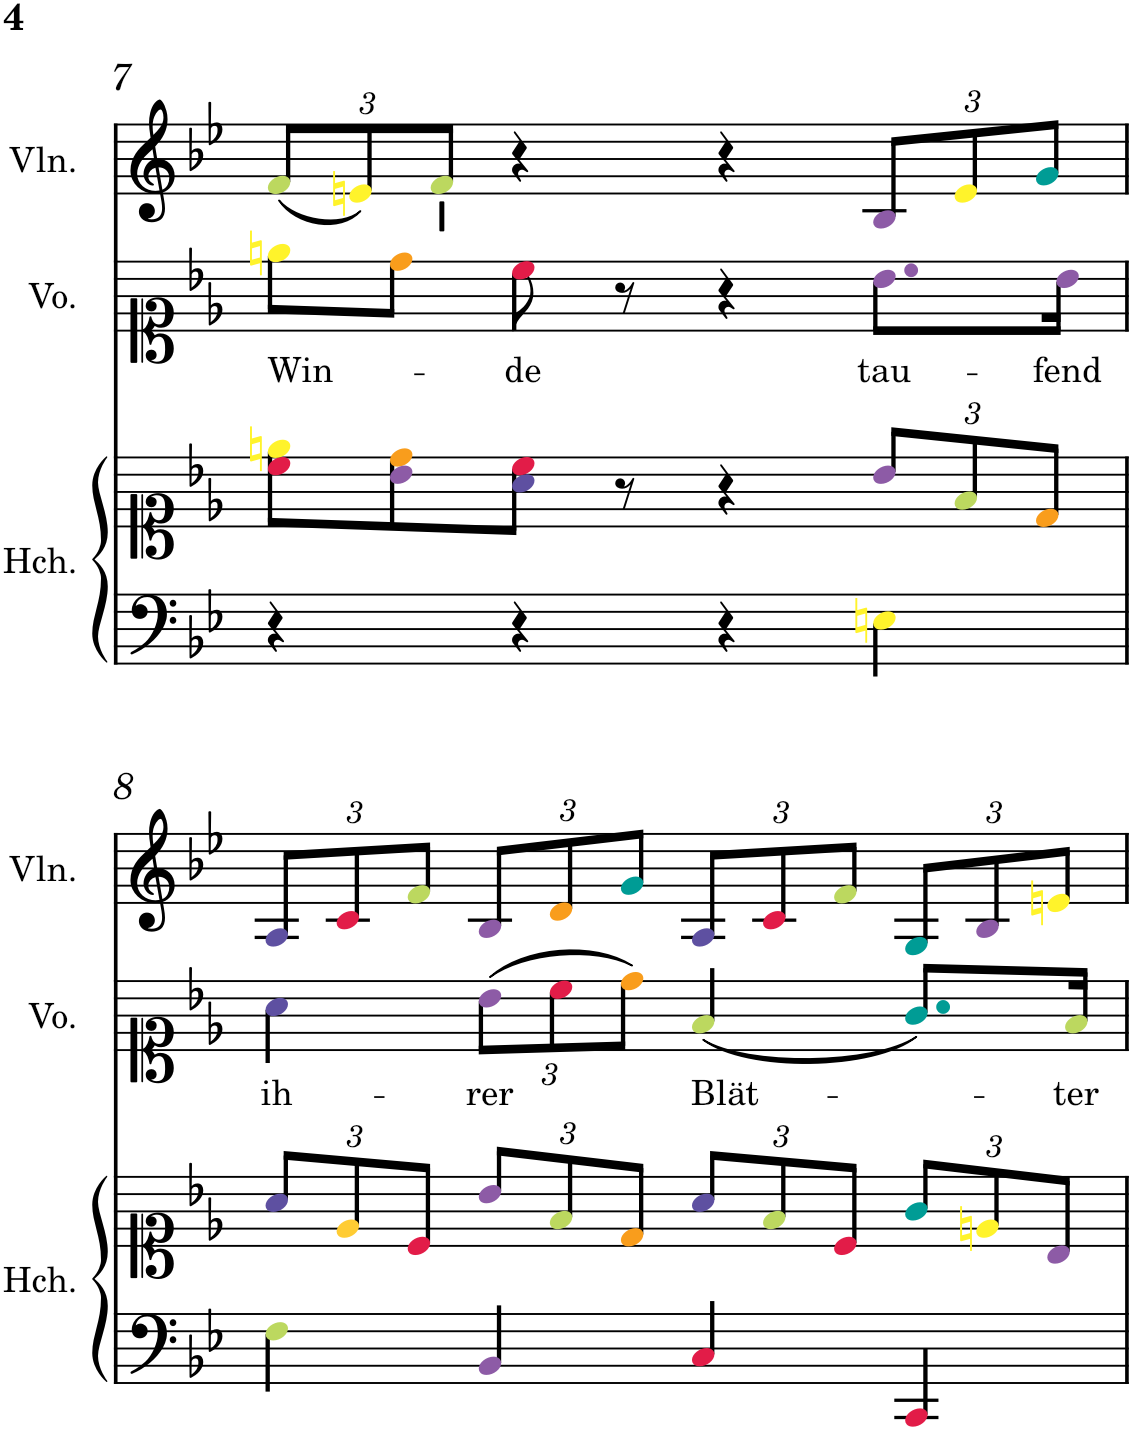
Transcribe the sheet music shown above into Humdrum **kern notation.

**kern	**kern	**kern	**text	**kern
*part3	*part3	*part2	*part2	*part1
*staff4	*staff3	*staff2	*staff2	*staff1
*I"Harpsichord	*	*I"Voice	*	*I"Violin
*I'Hch.	*	*I'Vo.	*	*I'Vln.
!!LO:PB:g=z
*clefF4	*clefC1	*clefC1	*	*clefG2
*k[b-e-]	*k[b-e-]	*k[b-e-]	*	*k[b-e-]
*M4/4	*M4/4	*M4/4	*	*M4/4
*met(c)	*met(c)	*met(c)	*	*met(c)
=7	=7	=7	=7	=7
!	!	!	!LO:LY:b	!
*	*	*	*	*Xbrackettup
4r	8cci\ 8eenj\L	8eenj\L	Win-	(12fZ/L
.	.	.	.	12enj/)
.	8b-V\ 8ddN\	8ddN\J	.	.
.	.	.	.	12fZ/J
!	!	!	!LO:LY:b	!
4r	8al\ 8cci\J	8cci\	-de	4r
.	8r	8r	.	.
4r	4r	4r	.	4r
*	*Xbrackettup	*	*	*
!	!	!	!LO:LY:b	!
4Enj\	12b-V/L	8.b-V\L	tau-	12B-V/L
.	12fZ/	.	.	12ej/
.	12dN/J	.	.	12g!/J
!	!	!	!LO:LY:b	!
.	.	16b-V\Jk	-fend	.
!!LO:LB:g=z
=8	=8	=8	=8	=8
!	!	!	!LO:LY:b	!
4FZ\	12al/L	4al\	ih-	12Al/L
.	12e-+/	.	.	12ci/
.	12ci/J	.	.	12fZ/J
*	*	*Xbrackettup	*	*
!	!	!	!LO:LY:b	!
4BB-V/	12b-V/L	(12b-V\L	-rer	12B-V/L
.	12fZ/	12cci\	.	12dN/
.	12dN/J	12ddN\J)	.	12g!/J
!	!	!	!LO:LY:b	!
4Ci/	12al/L	(4fZ/	Blät-	12Al/L
.	12fZ/	.	.	12ci/
.	12ci/J	.	.	12fZ/J
4CCi/	12g!/L	8.g!/L)	.	12G!/L
.	12enj/	.	.	12B-V/
.	12B-V/J	.	.	12enj/J
!	!	!	!LO:LY:b	!
.	.	16fZ/Jk	-ter	.
=	=	=	=	=
*-	*-	*-	*-	*-
